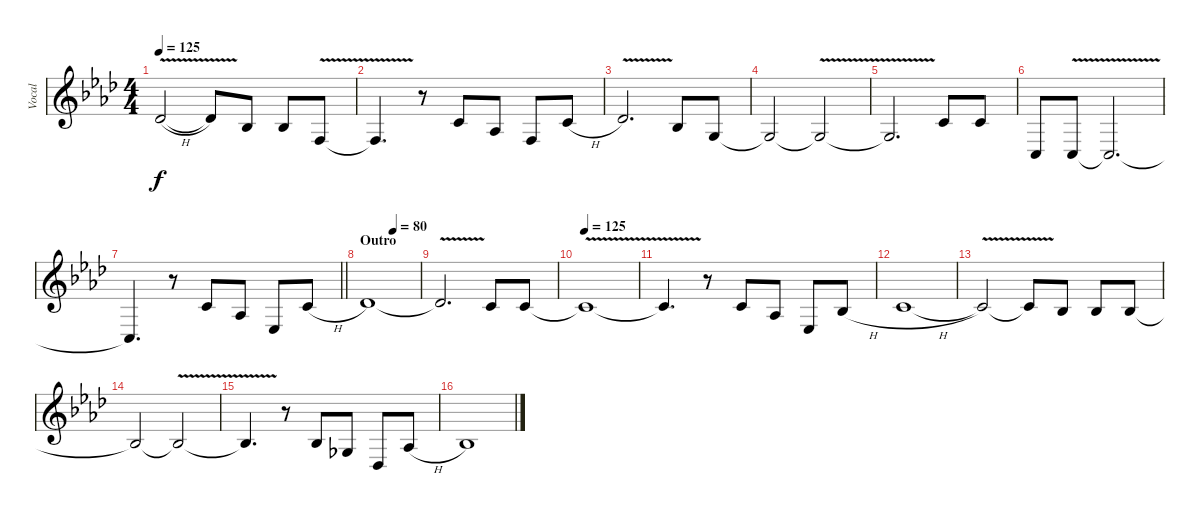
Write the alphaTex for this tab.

\track ("Vocal" "Vocal") {instrument trombone}
\staff {score}
\tuning (E4 B3 G3 D3 A2 E2) {hide}
\ts (4 4)
\tempo 125
\clef g2
\ks fminor
6.3{v h}.2{dy f} 6.3{t}.8 3.3.8 3.3.8 3.4{v}.8 |
3.4{t}.4{d} r.8 1.2.8 1.3.8 3.4.8 1.2{h}.8 |
2.2{v}.2{d} 3.3.8 5.4.8 |
5.4{t}.2 5.4{v t}.2 |
5.4{t}.2{d} 1.2.8 1.2.8 |
3.5.8 3.5{v}.8 3.5{t}.2{d} |
\barLineRight lightlight
3.5{t}.4{d} r.8 1.2.8 1.3.8 1.4.8 1.2{h}.8 |
\section ("" "Outro")
\tempo (80 0.5)
2.2.1 |
2.2{v t}.2{d} 1.2.8 1.2.8 |
\tempo 125
1.2{v t}.1 |
1.2{t}.4{d} r.8 1.2.8 1.3.8 1.4.8 3.3{h}.8 |
5.3{h}.1 |
5.3{v t}.2 5.3{t}.8 3.3.8 3.3.8 3.3.8 |
3.3{t}.2 3.3{v t}.2 |
3.3{t}.4{d} r.8 3.3.8 4.4.8 4.5.8 1.3{h}.8 |
3.3.1
